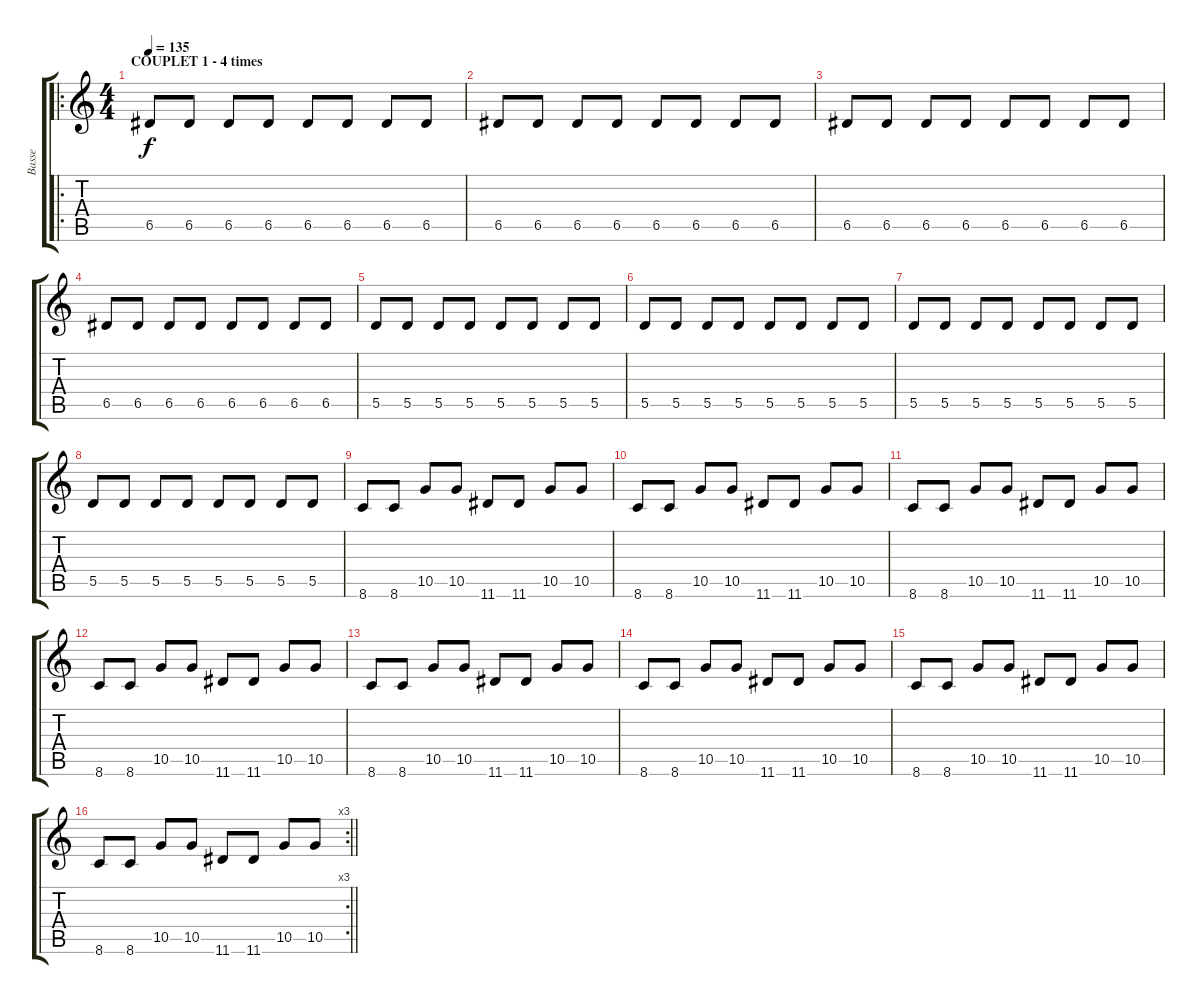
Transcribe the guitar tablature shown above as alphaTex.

\track ("Basse" "Basse") {instrument electricbasspick}
\staff {score tabs}
\tuning (E4 B3 G3 D3 A2 E2) {hide}
\ro
\ts (4 4)
\section ("" "COUPLET 1 - 4 times")
\tempo 135
\clef g2
\ks c
6.5.8{dy f} 6.5.8 6.5.8 6.5.8 6.5.8 6.5.8 6.5.8 6.5.8 |
6.5.8 6.5.8 6.5.8 6.5.8 6.5.8 6.5.8 6.5.8 6.5.8 |
6.5.8 6.5.8 6.5.8 6.5.8 6.5.8 6.5.8 6.5.8 6.5.8 |
6.5.8 6.5.8 6.5.8 6.5.8 6.5.8 6.5.8 6.5.8 6.5.8 |
5.5.8 5.5.8 5.5.8 5.5.8 5.5.8 5.5.8 5.5.8 5.5.8 |
5.5.8 5.5.8 5.5.8 5.5.8 5.5.8 5.5.8 5.5.8 5.5.8 |
5.5.8 5.5.8 5.5.8 5.5.8 5.5.8 5.5.8 5.5.8 5.5.8 |
5.5.8 5.5.8 5.5.8 5.5.8 5.5.8 5.5.8 5.5.8 5.5.8 |
8.6.8 8.6.8 10.5.8 10.5.8 11.6.8 11.6.8 10.5.8 10.5.8 |
8.6.8 8.6.8 10.5.8 10.5.8 11.6.8 11.6.8 10.5.8 10.5.8 |
8.6.8 8.6.8 10.5.8 10.5.8 11.6.8 11.6.8 10.5.8 10.5.8 |
8.6.8 8.6.8 10.5.8 10.5.8 11.6.8 11.6.8 10.5.8 10.5.8 |
8.6.8 8.6.8 10.5.8 10.5.8 11.6.8 11.6.8 10.5.8 10.5.8 |
8.6.8 8.6.8 10.5.8 10.5.8 11.6.8 11.6.8 10.5.8 10.5.8 |
8.6.8 8.6.8 10.5.8 10.5.8 11.6.8 11.6.8 10.5.8 10.5.8 |
\rc 3
\barLineRight lightlight
8.6.8 8.6.8 10.5.8 10.5.8 11.6.8 11.6.8 10.5.8 10.5.8
